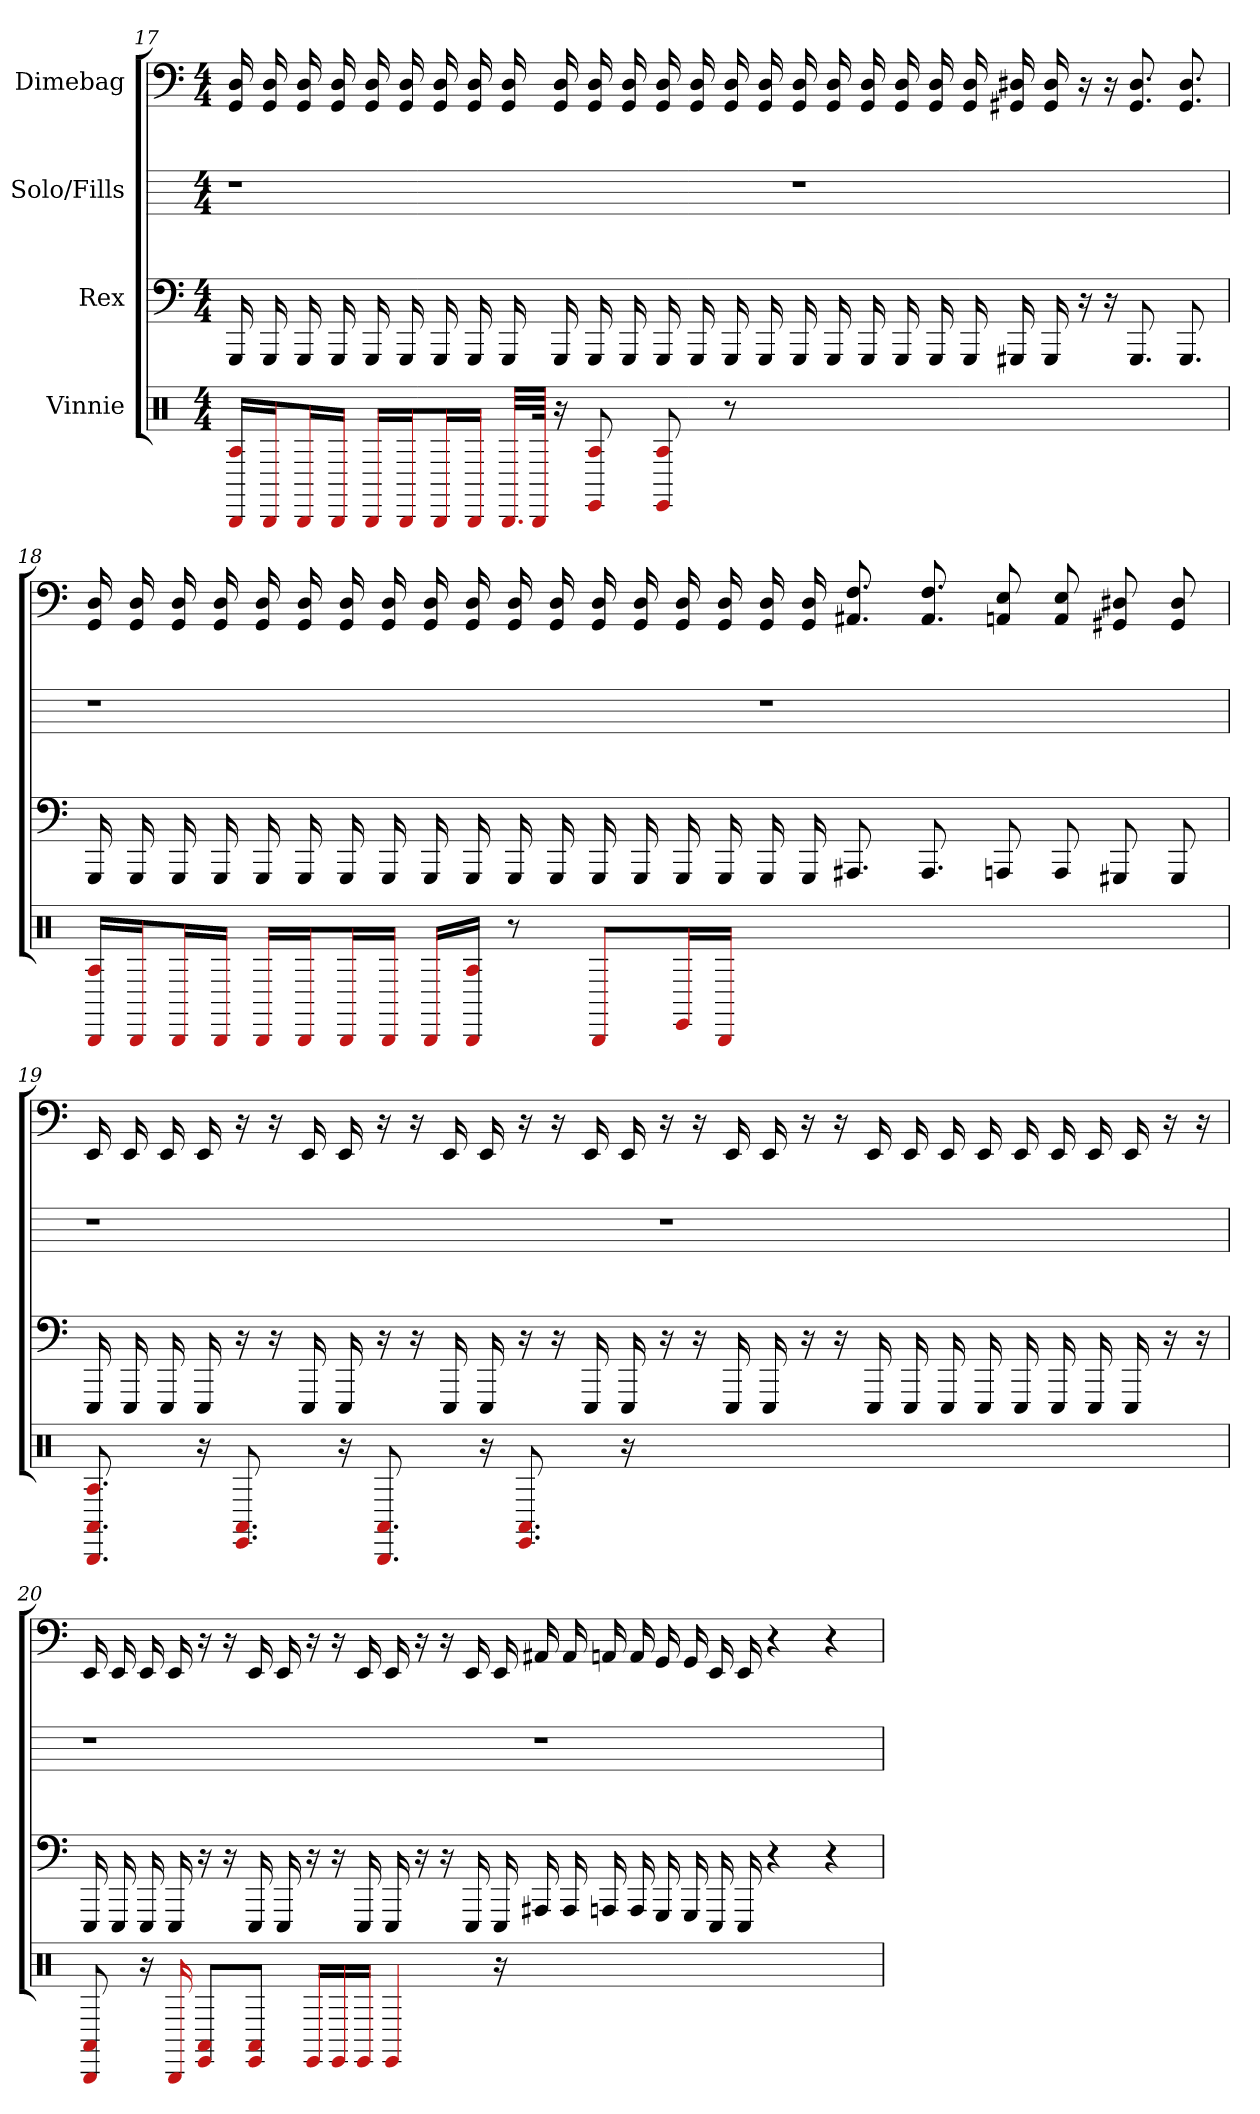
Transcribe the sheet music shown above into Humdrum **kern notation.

**kern	**kern	**kern	**kern
*part4	*part3	*part2	*part1
*staff4	*staff3	*staff2	*staff1
*I"Vinnie	*I"Rex	*I"Solo/Fills	*I"Dimebag
*clefX	*	*	*
*k[]	*k[]	*k[]	*k[]
*M4/4	*M4/4	*M4/4	*M4/4
=17	=17	=17	=17
16BBB/ 16A/LL	16GGG	1r	16D 16GG
16BBB/J	16GGG	.	16D 16GG
16BBB/L	16GGG	.	16D 16GG
16BBB/JJ	16GGG	.	16D 16GG
16BBB/LL	16GGG	.	16D 16GG
16BBB/J	16GGG	.	16D 16GG
16BBB/L	16GGG	.	16D 16GG
16BBB/JJ	16GGG	.	16D 16GG
32.BBB/LLL	16GGG	.	16D 16GG
64BBB/JJJk	.	.	.
16r	16GGG	.	16D 16GG
8A 8EE	16GGG	.	16D 16GG
.	16GGG	.	16D 16GG
8A 8EE	16GGG	.	16D 16GG
.	16GGG	.	16D 16GG
8r	16GGG	.	16D 16GG
.	16GGG	.	16D 16GG
1ryy	16GGG	1r	16D 16GG
.	16GGG	.	16D 16GG
.	16GGG	.	16D 16GG
.	16GGG	.	16D 16GG
.	16GGG	.	16D 16GG
.	16GGG	.	16D 16GG
.	16GGG#	.	16D# 16GG#
.	16GGG#	.	16D# 16GG#
.	16r	.	16r
.	16r	.	16r
.	8.GGG#	.	8.D# 8.GG#
.	8.GGG#	.	8.D# 8.GG#
=18	=18	=18	=18
16BBB/ 16A/LL	16GGG	1r	16D 16GG
16BBB/J	16GGG	.	16D 16GG
16BBB/L	16GGG	.	16D 16GG
16BBB/JJ	16GGG	.	16D 16GG
16BBB/LL	16GGG	.	16D 16GG
16BBB/J	16GGG	.	16D 16GG
16BBB/L	16GGG	.	16D 16GG
16BBB/JJ	16GGG	.	16D 16GG
16BBB/LL	16GGG	.	16D 16GG
16BBB/ 16A/JJ	16GGG	.	16D 16GG
8r	16GGG	.	16D 16GG
.	16GGG	.	16D 16GG
8BBB/L	16GGG	.	16D 16GG
.	16GGG	.	16D 16GG
16EE/L	16GGG	.	16D 16GG
16BBB/JJ	16GGG	.	16D 16GG
1ryy	16GGG	1r	16D 16GG
.	16GGG	.	16D 16GG
.	8.AAA#	.	8.F 8.AA#
.	8.AAA#	.	8.F 8.AA#
.	8AAA	.	8E 8AA
.	8AAA	.	8E 8AA
.	8GGG#	.	8D# 8GG#
.	8GGG#	.	8D# 8GG#
=19	=19	=19	=19
8.AA# 8.BBB 8.A	16EEE	1r	16EE
.	16EEE	.	16EE
.	16EEE	.	16EE
16r	16EEE	.	16EE
8.AA# 8.EE	16r	.	16r
.	16r	.	16r
.	16EEE	.	16EE
16r	16EEE	.	16EE
8.AA# 8.BBB	16r	.	16r
.	16r	.	16r
.	16EEE	.	16EE
16r	16EEE	.	16EE
8.AA# 8.EE	16r	.	16r
.	16r	.	16r
.	16EEE	.	16EE
16r	16EEE	.	16EE
1ryy	16r	1r	16r
.	16r	.	16r
.	16EEE	.	16EE
.	16EEE	.	16EE
.	16r	.	16r
.	16r	.	16r
.	16EEE	.	16EE
.	16EEE	.	16EE
.	16EEE	.	16EE
.	16EEE	.	16EE
.	16EEE	.	16EE
.	16EEE	.	16EE
.	16EEE	.	16EE
.	16EEE	.	16EE
.	16r	.	16r
.	16r	.	16r
=20	=20	=20	=20
8AA# 8BBB	16EEE	1r	16EE
.	16EEE	.	16EE
16r	16EEE	.	16EE
16BBB	16EEE	.	16EE
8AA#/ 8EE/L	16r	.	16r
.	16r	.	16r
8AA#/ 8EE/J	16EEE	.	16EE
.	16EEE	.	16EE
16EE/LL	16r	.	16r
16EE/	16r	.	16r
16EE/JJ	16EEE	.	16EE
4EE	16EEE	.	16EE
.	16r	.	16r
.	16r	.	16r
.	16EEE	.	16EE
16r	16EEE	.	16EE
1ryy	16AAA#	1r	16AA#
.	16AAA#	.	16AA#
.	16AAA	.	16AA
.	16AAA	.	16AA
.	16GGG	.	16GG
.	16GGG	.	16GG
.	16EEE	.	16EE
.	16EEE	.	16EE
.	4r	.	4r
.	4r	.	4r
=	=	=	=
*-	*-	*-	*-
